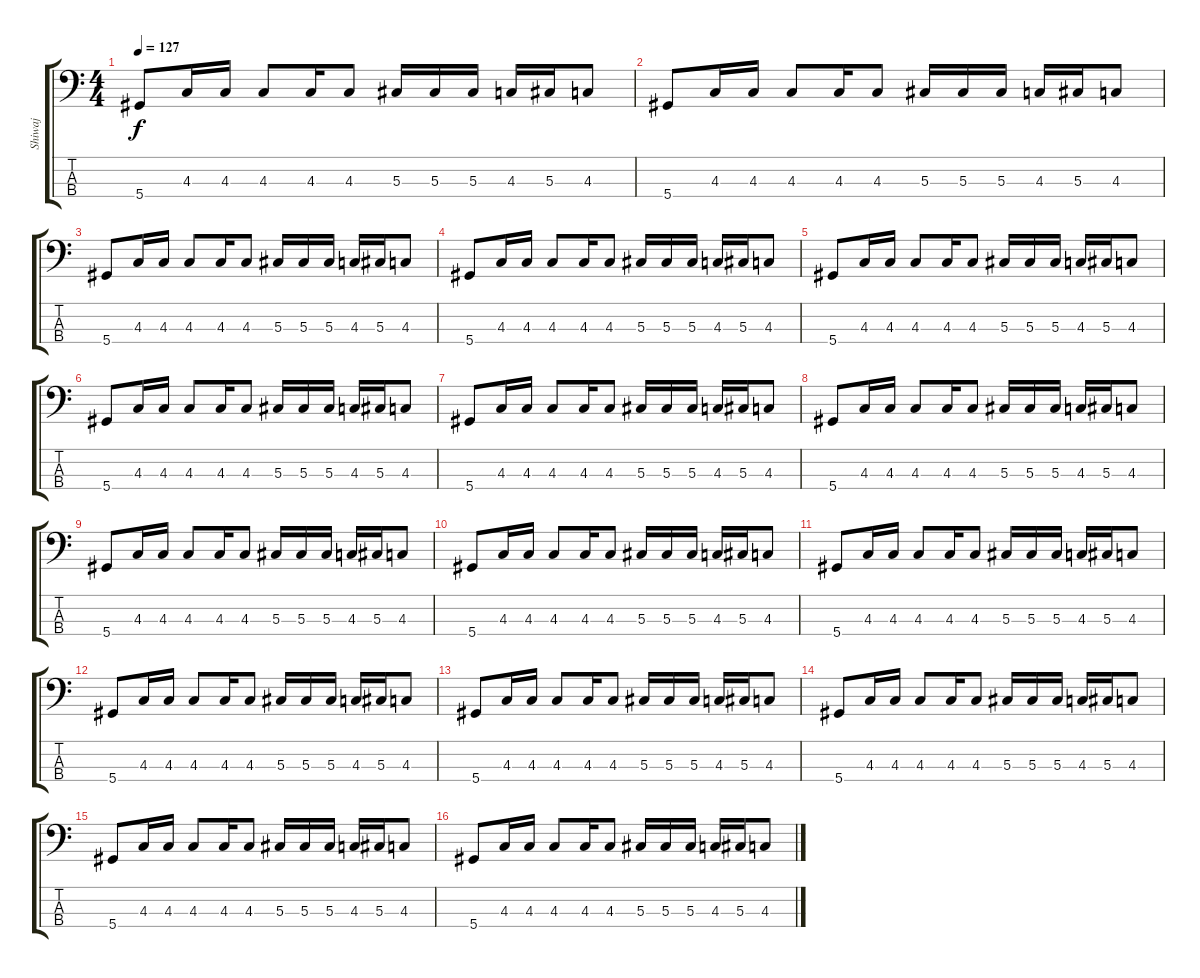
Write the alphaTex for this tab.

\track ("Shiwaj" "Shiwaj") {instrument electricbassfinger}
\staff {score tabs}
\tuning (Gb2 Db2 Ab1 Eb1) {hide}
\ts (4 4)
\tempo 127
\clef f4
\ks c
5.4.8{dy f} 4.3.16 4.3.16 4.3.8 4.3.16 4.3.8 5.3.16 5.3.16 5.3.16 4.3.16 5.3.16 4.3.8 |
5.4.8 4.3.16 4.3.16 4.3.8 4.3.16 4.3.8 5.3.16 5.3.16 5.3.16 4.3.16 5.3.16 4.3.8 |
5.4.8 4.3.16 4.3.16 4.3.8 4.3.16 4.3.8 5.3.16 5.3.16 5.3.16 4.3.16 5.3.16 4.3.8 |
5.4.8 4.3.16 4.3.16 4.3.8 4.3.16 4.3.8 5.3.16 5.3.16 5.3.16 4.3.16 5.3.16 4.3.8 |
5.4.8 4.3.16 4.3.16 4.3.8 4.3.16 4.3.8 5.3.16 5.3.16 5.3.16 4.3.16 5.3.16 4.3.8 |
5.4.8 4.3.16 4.3.16 4.3.8 4.3.16 4.3.8 5.3.16 5.3.16 5.3.16 4.3.16 5.3.16 4.3.8 |
5.4.8 4.3.16 4.3.16 4.3.8 4.3.16 4.3.8 5.3.16 5.3.16 5.3.16 4.3.16 5.3.16 4.3.8 |
5.4.8 4.3.16 4.3.16 4.3.8 4.3.16 4.3.8 5.3.16 5.3.16 5.3.16 4.3.16 5.3.16 4.3.8 |
5.4.8 4.3.16 4.3.16 4.3.8 4.3.16 4.3.8 5.3.16 5.3.16 5.3.16 4.3.16 5.3.16 4.3.8 |
5.4.8 4.3.16 4.3.16 4.3.8 4.3.16 4.3.8 5.3.16 5.3.16 5.3.16 4.3.16 5.3.16 4.3.8 |
5.4.8 4.3.16 4.3.16 4.3.8 4.3.16 4.3.8 5.3.16 5.3.16 5.3.16 4.3.16 5.3.16 4.3.8 |
5.4.8 4.3.16 4.3.16 4.3.8 4.3.16 4.3.8 5.3.16 5.3.16 5.3.16 4.3.16 5.3.16 4.3.8 |
5.4.8 4.3.16 4.3.16 4.3.8 4.3.16 4.3.8 5.3.16 5.3.16 5.3.16 4.3.16 5.3.16 4.3.8 |
5.4.8 4.3.16 4.3.16 4.3.8 4.3.16 4.3.8 5.3.16 5.3.16 5.3.16 4.3.16 5.3.16 4.3.8 |
5.4.8 4.3.16 4.3.16 4.3.8 4.3.16 4.3.8 5.3.16 5.3.16 5.3.16 4.3.16 5.3.16 4.3.8 |
5.4.8 4.3.16 4.3.16 4.3.8 4.3.16 4.3.8 5.3.16 5.3.16 5.3.16 4.3.16 5.3.16 4.3.8
